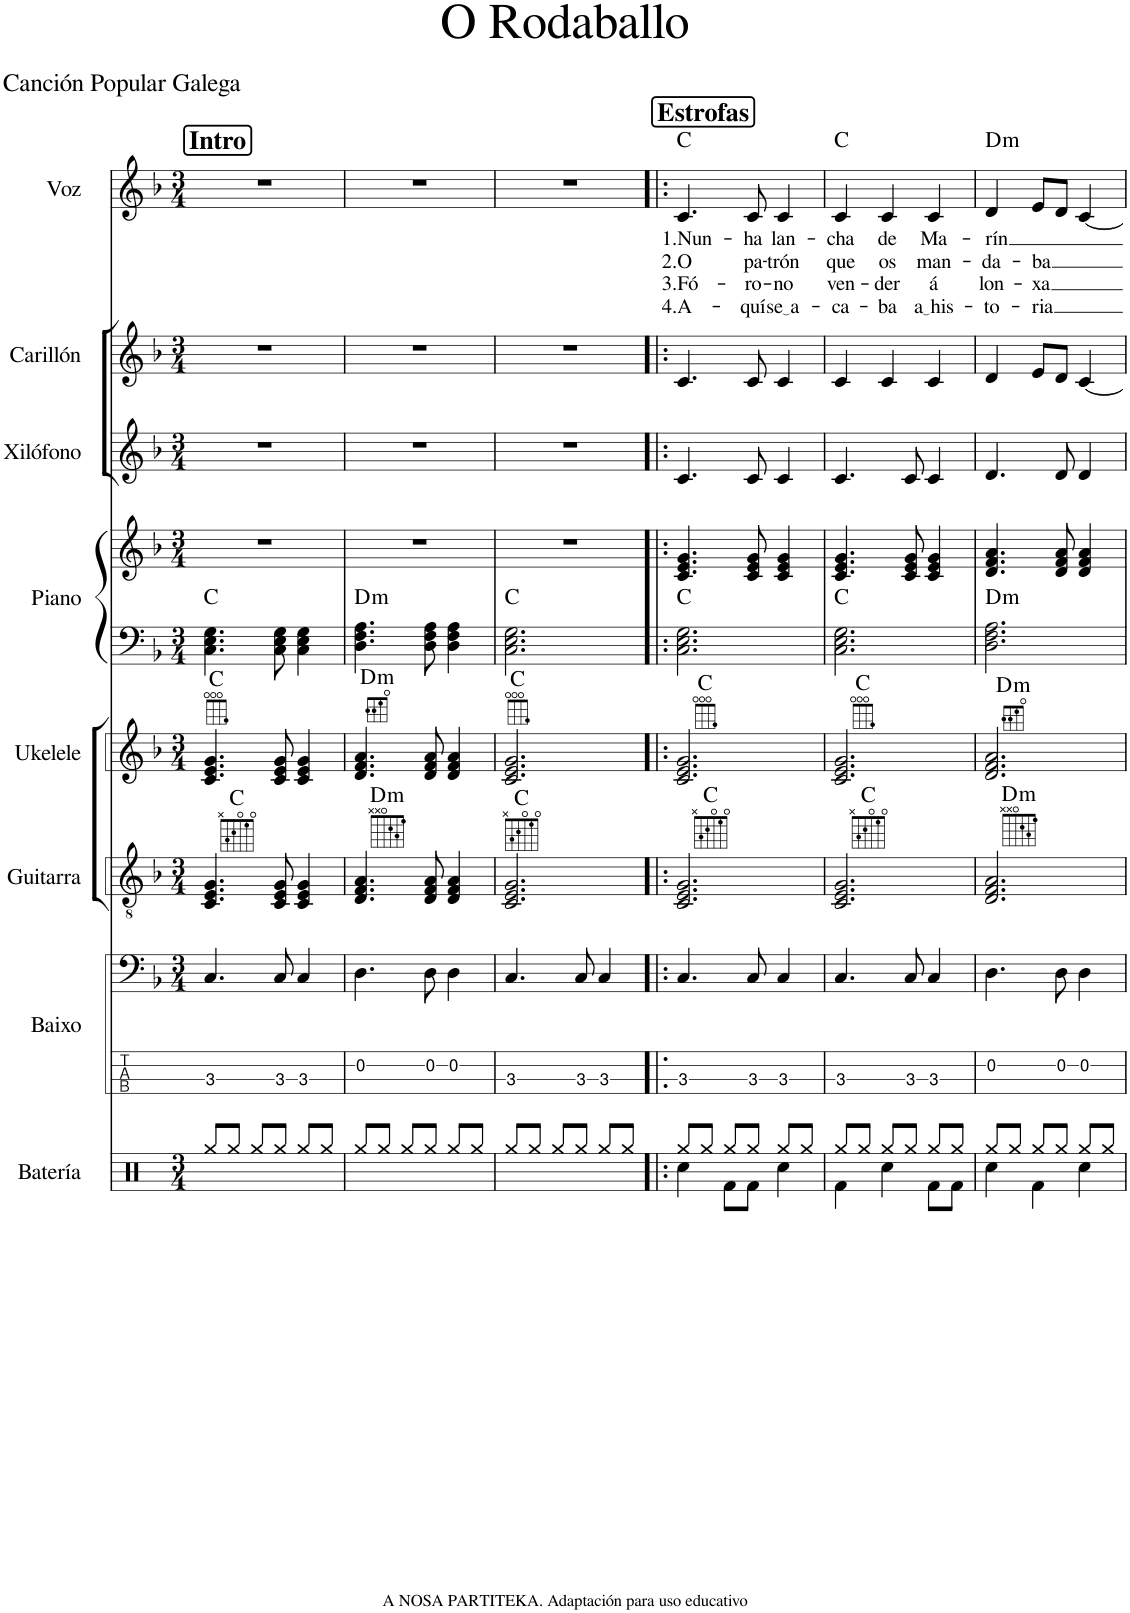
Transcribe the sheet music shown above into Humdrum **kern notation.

**kern	**kern	**kern	**kern	**harte	**kern	**harte	**kern	**kern	**harte	**kern	**kern	**kern	**text	**text	**text	**text	**harte
*part8	*part7	*part7	*part6	*part6	*part5	*part5	*part4	*part4	*part4	*part3	*part2	*part1	*part1	*part1	*part1	*part1	*part1
*staff10	*staff9	*staff8	*staff7	*	*staff6	*	*staff5	*staff4	*	*staff3	*staff2	*staff1	*staff1	*staff1	*staff1	*staff1	*
*I"Batería	*I"Baixo	*	*I"Guitarra	*	*I"Ukelele	*	*I"Piano	*	*	*I"Xilófono	*I"Carillón	*I"Voz	*	*	*	*	*
*I'Bat.	*I'B.	*	*I'G.	*	*I'Uk.	*	*I'Pno.	*	*	*I'Xil.	*I'C.	*I'V.	*	*	*	*	*
*	*stria4	*	*	*	*	*	*	*	*	*	*	*	*	*	*	*	*
*clefX	*	*clefF4	*clefGv2	*	*clefG2	*	*clefF4	*clefG2	*	*clefG2	*clefG2	*clefG2	*	*	*	*	*
*	*Trd7c12	*Trd7c12	*	*	*	*	*	*	*	*Trd-7c-12	*Trd-14c-24	*	*	*	*	*	*
*k[]	*k[b-]	*k[b-]	*k[b-]	*	*k[b-]	*	*k[b-]	*k[b-]	*	*k[b-]	*k[b-]	*k[b-]	*	*	*	*	*
*M3/4	*M3/4	*M3/4	*M3/4	*	*M3/4	*	*M3/4	*M3/4	*	*M3/4	*M3/4	*M3/4	*	*	*	*	*
!!LO:REH:place=s1:a:B:cj:fs=14:t=Intro
=1	=1	=1	=1	=1	=1	=1	=1	=1	=1	=1	=1	=1	=1	=1	=1	=1	=1
8Rgg/L	4.C	4.C/	4.C/ 4.E/ 4.G/	C:maj	4.c/ 4.e/ 4.g/	C:maj	4.C\ 4.E\ 4.G\	2.r	C:maj	2.r	2.r	2.r	.	.	.	.	.
8Rgg/J	.	.	.	.	.	.	.	.	.	.	.	.	.	.	.	.	.
8Rgg/L	.	.	.	.	.	.	.	.	.	.	.	.	.	.	.	.	.
8Rgg/J	8C	8C/	8C/ 8E/ 8G/	.	8c/ 8e/ 8g/	.	8C\ 8E\ 8G\	.	.	.	.	.	.	.	.	.	.
8Rgg/L	4C	4C/	4C/ 4E/ 4G/	.	4c/ 4e/ 4g/	.	4C\ 4E\ 4G\	.	.	.	.	.	.	.	.	.	.
8Rgg/J	.	.	.	.	.	.	.	.	.	.	.	.	.	.	.	.	.
=2	=2	=2	=2	=2	=2	=2	=2	=2	=2	=2	=2	=2	=2	=2	=2	=2	=2
!	!	!	!	!LO:H:kt=m	!	!LO:H:kt=m	!	!	!LO:H:kt=m	!	!	!	!	!	!	!	!
8Rgg/L	4.D	4.D\	4.D/ 4.F/ 4.A/	D:min	4.d/ 4.f/ 4.a/	D:min	4.D\ 4.F\ 4.A\	2.r	D:min	2.r	2.r	2.r	.	.	.	.	.
8Rgg/J	.	.	.	.	.	.	.	.	.	.	.	.	.	.	.	.	.
8Rgg/L	.	.	.	.	.	.	.	.	.	.	.	.	.	.	.	.	.
8Rgg/J	8D	8D\	8D/ 8F/ 8A/	.	8d/ 8f/ 8a/	.	8D\ 8F\ 8A\	.	.	.	.	.	.	.	.	.	.
8Rgg/L	4D	4D\	4D/ 4F/ 4A/	.	4d/ 4f/ 4a/	.	4D\ 4F\ 4A\	.	.	.	.	.	.	.	.	.	.
8Rgg/J	.	.	.	.	.	.	.	.	.	.	.	.	.	.	.	.	.
=3	=3	=3	=3	=3	=3	=3	=3	=3	=3	=3	=3	=3	=3	=3	=3	=3	=3
8Rgg/L	4.C	4.C/	2.C/ 2.E/ 2.G/	C:maj	2.c/ 2.e/ 2.g/	C:maj	2.C\ 2.E\ 2.G\	2.r	C:maj	2.r	2.r	2.r	.	.	.	.	.
8Rgg/J	.	.	.	.	.	.	.	.	.	.	.	.	.	.	.	.	.
8Rgg/L	.	.	.	.	.	.	.	.	.	.	.	.	.	.	.	.	.
8Rgg/J	8C	8C/	.	.	.	.	.	.	.	.	.	.	.	.	.	.	.
8Rgg/L	4C	4C/	.	.	.	.	.	.	.	.	.	.	.	.	.	.	.
8Rgg/J	.	.	.	.	.	.	.	.	.	.	.	.	.	.	.	.	.
!!LO:REH:place=s1:a:B:cj:fs=14:t=Estrofas
=4!|:	=4!|:	=4!|:	=4!|:	=4!|:	=4!|:	=4!|:	=4!|:	=4!|:	=4!|:	=4!|:	=4!|:	=4!|:	=4!|:	=4!|:	=4!|:	=4!|:	=4!|:
*^	*	*	*	*	*	*	*	*	*	*	*	*	*	*	*	*	*
!	!	!	!	!	!	!	!	!	!	!	!	!	!	!LO:LY:b	!LO:LY:b	!LO:LY:b	!LO:LY:b	!
8Rgg/L	4Rcc\	4.C	4.C/	2.C/ 2.E/ 2.G/	C:maj	2.c/ 2.e/ 2.g/	C:maj	2.C\ 2.E\ 2.G\	4.c/ 4.e/ 4.g/	C:maj	4.c/	4.c/	4.c/	1.Nun-	2.O	3.Fó-	4.A-	C:maj
8Rgg/J	.	.	.	.	.	.	.	.	.	.	.	.	.	.	.	.	.	.
8Rgg/L	8Rf\L	.	.	.	.	.	.	.	.	.	.	.	.	.	.	.	.	.
!	!	!	!	!	!	!	!	!	!	!	!	!	!	!LO:LY:b	!LO:LY:b	!LO:LY:b	!LO:LY:b	!
8Rgg/J	8Rf\J	8C	8C/	.	.	.	.	.	8c/ 8e/ 8g/	.	8c/	8c/	8c/	-ha	pa-	-ro-	-quí	.
!	!	!	!	!	!	!	!	!	!	!	!	!	!	!LO:LY:b	!LO:LY:b	!LO:LY:b	!LO:LY:b	!
8Rgg/L	4Rcc\	4C	4C/	.	.	.	.	.	4c/ 4e/ 4g/	.	4c/	4c/	4c/	lan-	-trón	-no	se a	.
8Rgg/J	.	.	.	.	.	.	.	.	.	.	.	.	.	.	.	.	.	.
=5	=5	=5	=5	=5	=5	=5	=5	=5	=5	=5	=5	=5	=5	=5	=5	=5	=5	=5
!	!	!	!	!	!	!	!	!	!	!	!	!	!	!LO:LY:b	!LO:LY:b	!LO:LY:b	!LO:LY:b	!
8Rgg/L	4Rf\	4.C	4.C/	2.C/ 2.E/ 2.G/	C:maj	2.c/ 2.e/ 2.g/	C:maj	2.C\ 2.E\ 2.G\	4.c/ 4.e/ 4.g/	C:maj	4.c/	4c/	4c/	-cha	que	ven-	-ca-	C:maj
8Rgg/J	.	.	.	.	.	.	.	.	.	.	.	.	.	.	.	.	.	.
!	!	!	!	!	!	!	!	!	!	!	!	!	!	!LO:LY:b	!LO:LY:b	!LO:LY:b	!LO:LY:b	!
8Rgg/L	4Rcc\	.	.	.	.	.	.	.	.	.	.	4c/	4c/	de	os	-der	-ba	.
8Rgg/J	.	8C	8C/	.	.	.	.	.	8c/ 8e/ 8g/	.	8c/	.	.	.	.	.	.	.
!	!	!	!	!	!	!	!	!	!	!	!	!	!	!LO:LY:b	!LO:LY:b	!LO:LY:b	!LO:LY:b	!
8Rgg/L	8Rf\L	4C	4C/	.	.	.	.	.	4c/ 4e/ 4g/	.	4c/	4c/	4c/	Ma-	man-	á	a his	.
8Rgg/J	8Rf\J	.	.	.	.	.	.	.	.	.	.	.	.	.	.	.	.	.
=6	=6	=6	=6	=6	=6	=6	=6	=6	=6	=6	=6	=6	=6	=6	=6	=6	=6	=6
!	!	!	!	!	!LO:H:kt=m	!	!LO:H:kt=m	!	!	!LO:H:kt=m	!	!	!	!LO:LY:b	!LO:LY:b	!LO:LY:b	!LO:LY:b	!LO:H:kt=m
8Rgg/L	4Rcc\	4.D	4.D\	2.D/ 2.F/ 2.A/	D:min	2.d/ 2.f/ 2.a/	D:min	2.D\ 2.F\ 2.A\	4.d/ 4.f/ 4.a/	D:min	4.d/	4d/	4d/	-rín	-da-	lon-	-to-	D:min
8Rgg/J	.	.	.	.	.	.	.	.	.	.	.	.	.	.	.	.	.	.
!	!	!	!	!	!	!	!	!	!	!	!	!	!	!	!LO:LY:b	!LO:LY:b	!LO:LY:b	!
8Rgg/L	4Rf\	.	.	.	.	.	.	.	.	.	.	8e/L	8e/L	.	-ba	-xa	-ria	.
8Rgg/J	.	8D	8D\	.	.	.	.	.	8d/ 8f/ 8a/	.	8d/	8d/J	8d/J	.	.	.	.	.
8Rgg/L	4Rcc\	4D	4D\	.	.	.	.	.	4d/ 4f/ 4a/	.	4d/	[4c/	[4c/	.	.	.	.	.
8Rgg/J	.	.	.	.	.	.	.	.	.	.	.	.	.	.	.	.	.	.
*v	*v	*	*	*	*	*	*	*	*	*	*	*	*	*	*	*	*	*
=	=	=	=	=	=	=	=	=	=	=	=	=	=	=	=	=	=
*-	*-	*-	*-	*-	*-	*-	*-	*-	*-	*-	*-	*-	*-	*-	*-	*-	*-
